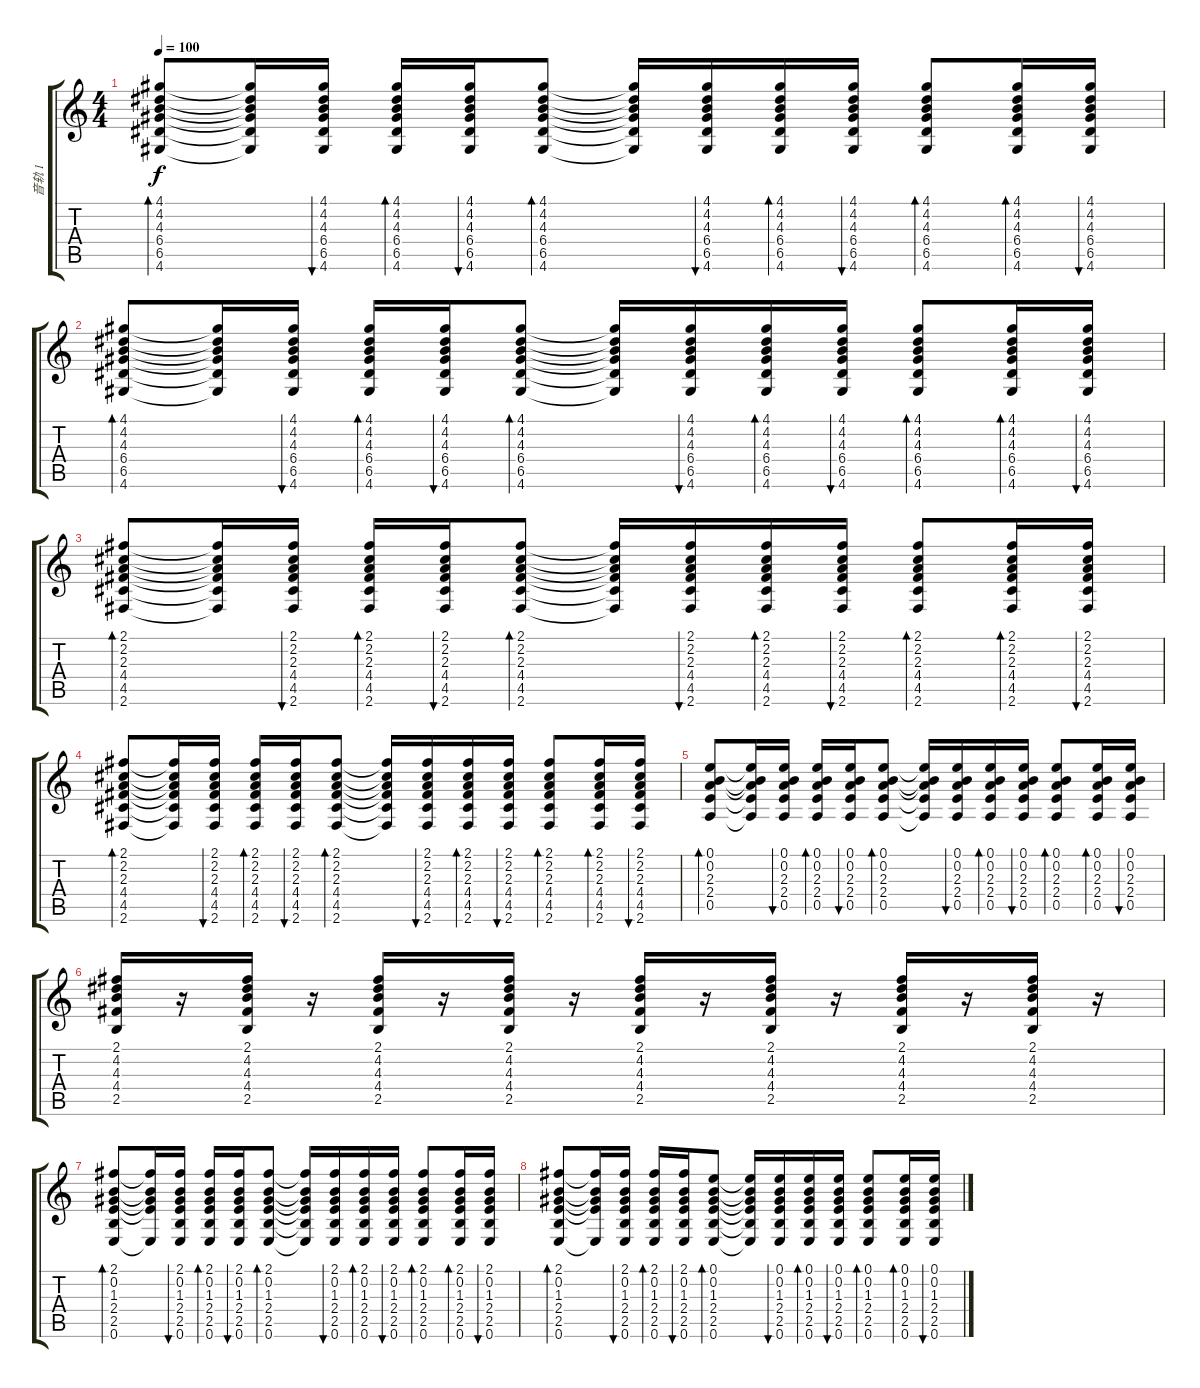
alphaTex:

\track ("音轨 1" "音轨 1") {instrument acousticguitarsteel}
\staff {score tabs}
\tuning (E4 B3 G3 D3 A2 E2) {hide}
\ts (4 4)
\tempo 100
\clef g2
\ks c
(4.1 4.2 4.3 6.4 6.5 4.6).8{bd 30 dy f} (4.1{t} 4.2{t} 4.3{t} 6.4{t} 6.5{t} 4.6{t}).16 (4.1 4.2 4.3 6.4 6.5 4.6).16{bu 30} (4.1 4.2 4.3 6.4 6.5 4.6).16{bd 30} (4.1 4.2 4.3 6.4 6.5 4.6).16{bu 30} (4.1 4.2 4.3 6.4 6.5 4.6).8{bd 30} (4.1{t} 4.2{t} 4.3{t} 6.4{t} 6.5{t} 4.6{t}).16 (4.1 4.2 4.3 6.4 6.5 4.6).16{bu 30} (4.1 4.2 4.3 6.4 6.5 4.6).16{bd 30} (4.1 4.2 4.3 6.4 6.5 4.6).16{bu 30} (4.1 4.2 4.3 6.4 6.5 4.6).8{bd 30} (4.1 4.2 4.3 6.4 6.5 4.6).16{bd 30} (4.1 4.2 4.3 6.4 6.5 4.6).16{bu 30} |
(4.1 4.2 4.3 6.4 6.5 4.6).8{bd 30} (4.1{t} 4.2{t} 4.3{t} 6.4{t} 6.5{t} 4.6{t}).16 (4.1 4.2 4.3 6.4 6.5 4.6).16{bu 30} (4.1 4.2 4.3 6.4 6.5 4.6).16{bd 30} (4.1 4.2 4.3 6.4 6.5 4.6).16{bu 30} (4.1 4.2 4.3 6.4 6.5 4.6).8{bd 30} (4.1{t} 4.2{t} 4.3{t} 6.4{t} 6.5{t} 4.6{t}).16 (4.1 4.2 4.3 6.4 6.5 4.6).16{bu 30} (4.1 4.2 4.3 6.4 6.5 4.6).16{bd 30} (4.1 4.2 4.3 6.4 6.5 4.6).16{bu 30} (4.1 4.2 4.3 6.4 6.5 4.6).8{bd 30} (4.1 4.2 4.3 6.4 6.5 4.6).16{bd 30} (4.1 4.2 4.3 6.4 6.5 4.6).16{bu 30} |
(2.1 2.2 2.3 4.4 4.5 2.6).8{bd 30} (2.1{t} 2.2{t} 2.3{t} 4.4{t} 4.5{t} 2.6{t}).16 (2.1 2.2 2.3 4.4 4.5 2.6).16{bu 30} (2.1 2.2 2.3 4.4 4.5 2.6).16{bd 30} (2.1 2.2 2.3 4.4 4.5 2.6).16{bu 30} (2.1 2.2 2.3 4.4 4.5 2.6).8{bd 30} (2.1{t} 2.2{t} 2.3{t} 4.4{t} 4.5{t} 2.6{t}).16 (2.1 2.2 2.3 4.4 4.5 2.6).16{bu 30} (2.1 2.2 2.3 4.4 4.5 2.6).16{bd 30} (2.1 2.2 2.3 4.4 4.5 2.6).16{bu 30} (2.1 2.2 2.3 4.4 4.5 2.6).8{bd 30} (2.1 2.2 2.3 4.4 4.5 2.6).16{bd 30} (2.1 2.2 2.3 4.4 4.5 2.6).16{bu 30} |
(2.1 2.2 2.3 4.4 4.5 2.6).8{bd 30} (2.1{t} 2.2{t} 2.3{t} 4.4{t} 4.5{t} 2.6{t}).16 (2.1 2.2 2.3 4.4 4.5 2.6).16{bu 30} (2.1 2.2 2.3 4.4 4.5 2.6).16{bd 30} (2.1 2.2 2.3 4.4 4.5 2.6).16{bu 30} (2.1 2.2 2.3 4.4 4.5 2.6).8{bd 30} (2.1{t} 2.2{t} 2.3{t} 4.4{t} 4.5{t} 2.6{t}).16 (2.1 2.2 2.3 4.4 4.5 2.6).16{bu 30} (2.1 2.2 2.3 4.4 4.5 2.6).16{bd 30} (2.1 2.2 2.3 4.4 4.5 2.6).16{bu 30} (2.1 2.2 2.3 4.4 4.5 2.6).8{bd 30} (2.1 2.2 2.3 4.4 4.5 2.6).16{bd 30} (2.1 2.2 2.3 4.4 4.5 2.6).16{bu 30} |
(0.1 0.2 2.3 2.4 0.5).8{bd 30} (0.1{t} 0.2{t} 2.3{t} 2.4{t} 0.5{t}).16 (0.1 0.2 2.3 2.4 0.5).16{bu 30} (0.1 0.2 2.3 2.4 0.5).16{bd 30} (0.1 0.2 2.3 2.4 0.5).16{bu 30} (0.1 0.2 2.3 2.4 0.5).8{bd 30} (0.1{t} 0.2{t} 2.3{t} 2.4{t} 0.5{t}).16 (0.1 0.2 2.3 2.4 0.5).16{bu 30} (0.1 0.2 2.3 2.4 0.5).16{bd 30} (0.1 0.2 2.3 2.4 0.5).16{bu 30} (0.1 0.2 2.3 2.4 0.5).8{bd 30} (0.1 0.2 2.3 2.4 0.5).16{bd 30} (0.1 0.2 2.3 2.4 0.5).16{bu 30} |
(2.1 4.2 4.3 4.4 2.5).16 r.16 (2.1 4.2 4.3 4.4 2.5).16 r.16 (2.1 4.2 4.3 4.4 2.5).16 r.16 (2.1 4.2 4.3 4.4 2.5).16 r.16 (2.1 4.2 4.3 4.4 2.5).16 r.16 (2.1 4.2 4.3 4.4 2.5).16 r.16 (2.1 4.2 4.3 4.4 2.5).16 r.16 (2.1 4.2 4.3 4.4 2.5).16 r.16 |
(2.1 0.2 1.3 2.4 2.5 0.6).8{bd 30} (2.1{t} 0.2{t} 1.3{t} 2.4{t} 0.6{t}).16 (2.1 0.2 1.3 2.4 2.5 0.6).16{bu 30} (2.1 0.2 1.3 2.4 2.5 0.6).16{bd 30} (2.1 0.2 1.3 2.4 2.5 0.6).16{bu 30} (2.1 0.2 1.3 2.4 2.5 0.6).8{bd 30} (2.1{t} 0.2{t} 1.3{t} 2.4{t} 2.5{t} 0.6{t}).16 (2.1 0.2 1.3 2.4 2.5 0.6).16{bu 30} (2.1 0.2 1.3 2.4 2.5 0.6).16{bd 30} (2.1 0.2 1.3 2.4 2.5 0.6).16{bu 30} (2.1 0.2 1.3 2.4 2.5 0.6).8{bd 30} (2.1 0.2 1.3 2.4 2.5 0.6).16{bd 30} (2.1 0.2 1.3 2.4 2.5 0.6).16{bu 30} |
(2.1 0.2 1.3 2.4 2.5 0.6).8{bd 30} (2.1{t} 0.2{t} 1.3{t} 2.4{t} 0.6{t}).16 (2.1 0.2 1.3 2.4 2.5 0.6).16{bu 30} (2.1 0.2 1.3 2.4 2.5 0.6).16{bd 30} (2.1 0.2 1.3 2.4 2.5 0.6).16{bu 30} (0.1 0.2 1.3 2.4 2.5 0.6).8{bd 30} (0.1{t} 0.2{t} 1.3{t} 2.4{t} 2.5{t} 0.6{t}).16 (0.1 0.2 1.3 2.4 2.5 0.6).16{bu 30} (0.1 0.2 1.3 2.4 2.5 0.6).16{bd 30} (0.1 0.2 1.3 2.4 2.5 0.6).16{bu 30} (0.1 0.2 1.3 2.4 2.5 0.6).8{bd 30} (0.1 0.2 1.3 2.4 2.5 0.6).16{bd 30} (0.1 0.2 1.3 2.4 2.5 0.6).16{bu 30}
